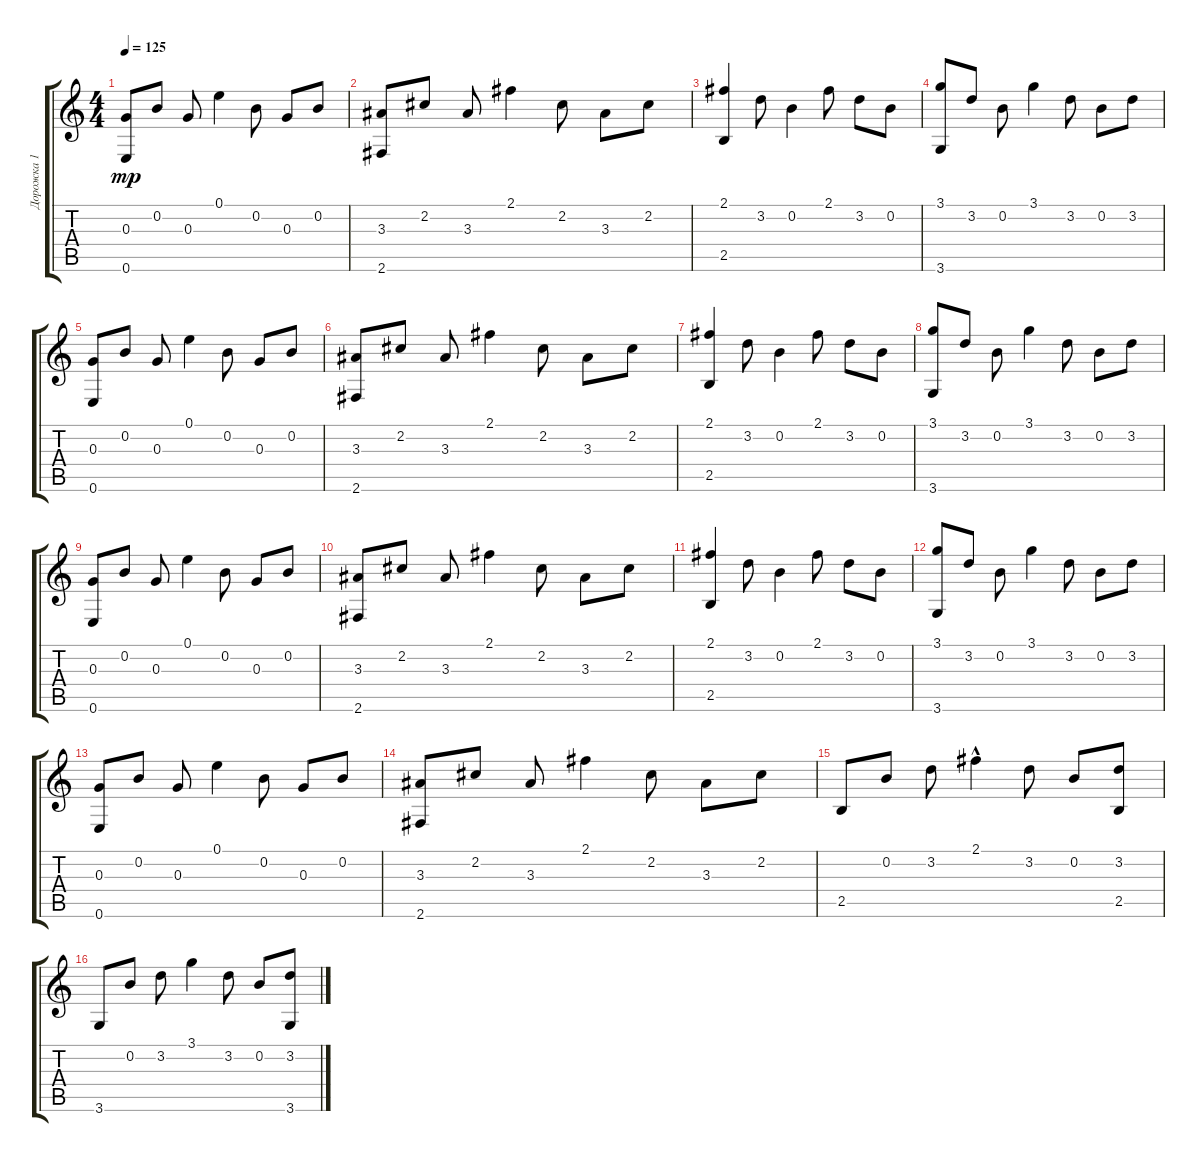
\track ("Дорожка 1" "Дорожка 1") {instrument distortionguitar}
\staff {score tabs}
\tuning (E4 B3 G3 D3 A2 E2) {hide}
\ts (4 4)
\tempo 125
\clef g2
\ks c
(0.3 0.6).8{dy mp} 0.2.8 0.3.8 0.1.4 0.2.8 0.3.8 0.2.8 |
(3.3 2.6).8 2.2.8 3.3.8 2.1.4 2.2.8 3.3.8 2.2.8 |
(2.1 2.5).4 3.2.8 0.2.4 2.1.8 3.2.8 0.2.8 |
(3.1 3.6).8 3.2.8 0.2.8 3.1.4 3.2.8 0.2.8 3.2.8 |
(0.3 0.6).8 0.2.8 0.3.8 0.1.4 0.2.8 0.3.8 0.2.8 |
(3.3 2.6).8 2.2.8 3.3.8 2.1.4 2.2.8 3.3.8 2.2.8 |
(2.1 2.5).4 3.2.8 0.2.4 2.1.8 3.2.8 0.2.8 |
(3.1 3.6).8 3.2.8 0.2.8 3.1.4 3.2.8 0.2.8 3.2.8 |
(0.3 0.6).8 0.2.8 0.3.8 0.1.4 0.2.8 0.3.8 0.2.8 |
(3.3 2.6).8 2.2.8 3.3.8 2.1.4 2.2.8 3.3.8 2.2.8 |
(2.1 2.5).4 3.2.8 0.2.4 2.1.8 3.2.8 0.2.8 |
(3.1 3.6).8 3.2.8 0.2.8 3.1.4 3.2.8 0.2.8 3.2.8 |
(0.3 0.6).8 0.2.8 0.3.8 0.1.4 0.2.8 0.3.8 0.2.8 |
(3.3 2.6).8 2.2.8 3.3.8 2.1.4 2.2.8 3.3.8 2.2.8 |
2.5.8 0.2.8 3.2.8 2.1{hac}.4 3.2.8 0.2.8 (3.2 2.5).8 |
3.6.8 0.2.8 3.2.8 3.1.4 3.2.8 0.2.8 (3.2 3.6).8
